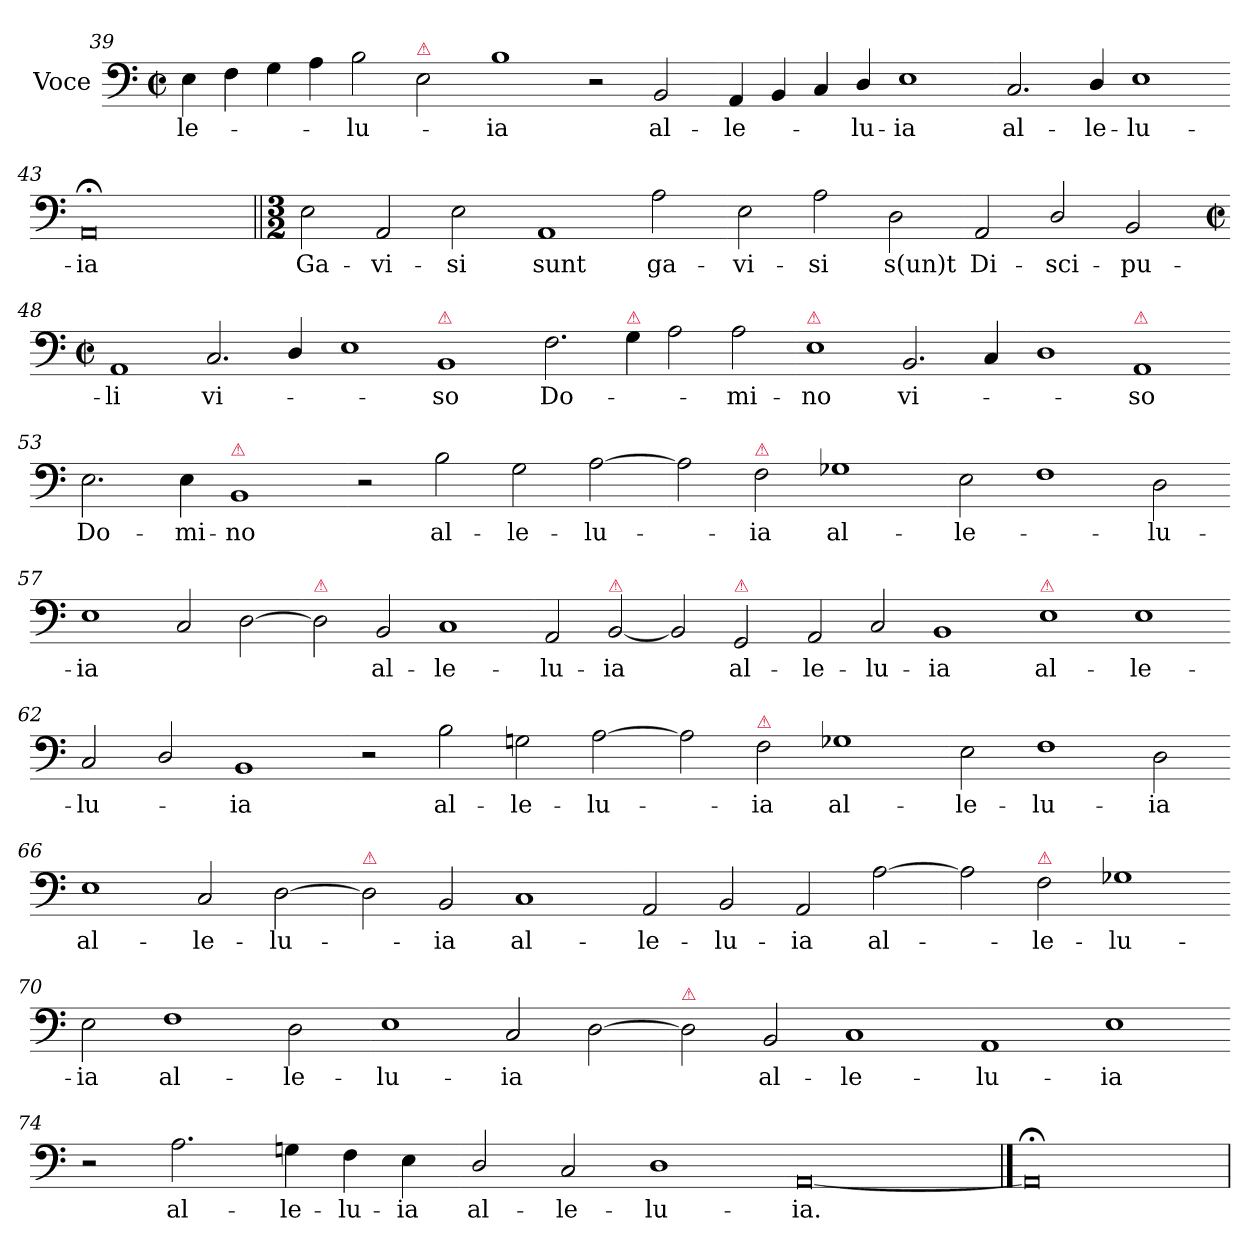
**kern	**text
*part1	*part1
*staff1	*staff1
*I"Voce	*
*I'V	*
*clefF4	*
*k[]	*
*M2/1	*
*met(c|)	*
=39	=39
4E\	-le-
4F\	.
4G\	.
4A\	.
2B\	-lu-
!LO:TX:a:color=crimson:t=⚠	!
2E\	.
=40-	=40-
1B\	-ia
2r	.
!	!LO:LY:i
2BB/	al-
=41-	=41-
!	!LO:LY:i
4AA/	-le-
4BB/	.
4C/	.
!	!LO:LY:i
4D/	lu-
!	!LO:LY:i
1E\	-ia
=42-	=42-
!	!LO:LY:i
2.C/	al-
!	!LO:LY:i
4D/	-le-
!	!LO:LY:i
1E\	-lu-
=43-	=43-
!	!LO:LY:i
0AA;</	-ia
=44||	=44||
*M3/2	*
2E\	Ga-
2AA/	-vi-
2E\	-si
=45-	=45-
1AA/	sunt
2A\	ga-
=46-	=46-
2E\	-vi-
2A\	-si
2D\	s(un)t
=47-	=47-
2AA/	Di-
2D/	-sci-
2BB/	-pu-
=48-	=48-
*M2/1	*
*met(c|)	*
1AA/	-li
2.C/	vi-
4D/	.
=49-	=49-
1E\	.
!LO:TX:a:color=crimson:t=⚠	!
1BB/	-so
=50-	=50-
2.F\	Do-
!LO:TX:a:color=crimson:t=⚠	!
4G\	.
2A\	.
2A\	-mi-
=51-	=51-
!LO:TX:a:color=crimson:t=⚠	!
1E\	-no
2.BB/	vi-
4C/	.
=52-	=52-
1D\	.
!LO:TX:a:color=crimson:t=⚠	!
1AA/	-so
=53-	=53-
2.E\	Do-
4E\	-mi-
!LO:TX:a:color=crimson:t=⚠	!
1BB/	-no
=54-	=54-
2r	.
2B\	al-
2G\	-le-
[2A\	-lu-
=55-	=55-
2A\]	.
!LO:TX:a:color=crimson:t=⚠	!
2F\	-ia
1G-X\	al-
=56-	=56-
2E\	-le-
1F\	.
2D\	-lu-
=57-	=57-
1E\	-ia
2C/	.
[2D\	.
=58-	=58-
!LO:TX:a:color=crimson:t=⚠	!
2D\]	.
!	!LO:LY:i
2BB/	al-
!	!LO:LY:i
1C/	-le-
=59-	=59-
!	!LO:LY:i
2AA/	-lu-
!LO:TX:a:color=crimson:t=⚠	!
!	!LO:LY:i
[2BB/	-ia
2BB/]	.
!LO:TX:a:color=crimson:t=⚠	!
!	!LO:LY:i
2GG/	al-
=60-	=60-
!	!LO:LY:i
2AA/	-le-
!	!LO:LY:i
2C/	-lu-
!	!LO:LY:i
1BB/	-ia
=61-	=61-
!LO:TX:a:color=crimson:t=⚠	!
!	!LO:LY:i
1E\	al-
!	!LO:LY:i
1E\	-le-
=62-	=62-
!	!LO:LY:i
2C/	-lu-
2D/	.
!	!LO:LY:i
1BB/	-ia
=63-	=63-
2r	.
!	!LO:LY:i
2B\	al-
!	!LO:LY:i
2Gn\	-le-
!	!LO:LY:i
[2A\	-lu-
=64-	=64-
2A\]	.
!LO:TX:a:color=crimson:t=⚠	!
!	!LO:LY:i
2F\	-ia
!	!LO:LY:i
1G-X\	al-
=65-	=65-
!	!LO:LY:i
2E\	-le-
!	!LO:LY:i
1F\	-lu-
!	!LO:LY:i
2D\	-ia
=66-	=66-
!	!LO:LY:i
1E\	al-
!	!LO:LY:i
2C/	-le-
!	!LO:LY:i
[2D\	-lu-
=67-	=67-
!LO:TX:a:color=crimson:t=⚠	!
2D\]	.
!	!LO:LY:i
2BB/	-ia
!	!LO:LY:i
1C/	al-
=68-	=68-
!	!LO:LY:i
2AA/	-le-
!	!LO:LY:i
2BB/	-lu-
!	!LO:LY:i
2AA/	-ia
!	!LO:LY:i
[2A\	al-
=69-	=69-
2A\]	.
!LO:TX:a:color=crimson:t=⚠	!
!	!LO:LY:i
2F\	-le-
!	!LO:LY:i
1G-X\	-lu-
=70-	=70-
!	!LO:LY:i
2E\	-ia
!	!LO:LY:i
1F\	al-
!	!LO:LY:i
2D\	-le-
=71-	=71-
!	!LO:LY:i
1E\	-lu-
!	!LO:LY:i
2C/	-ia
[2D\	.
=72-	=72-
!LO:TX:a:color=crimson:t=⚠	!
2D\]	.
!	!LO:LY:i
2BB/	al-
!	!LO:LY:i
1C/	-le-
=73-	=73-
!	!LO:LY:i
1AA/	-lu-
!	!LO:LY:i
1E\	-ia
=74-	=74-
2r	.
!	!LO:LY:i
2.A\	al-
!	!LO:LY:i
4Gn\	-le-
!	!LO:LY:i
4F\	-lu-
!	!LO:LY:i
4E\	-ia
=75-	=75-
2D/	al-
2C/	-le-
1D\	-lu-
=76-	=76-
[0AA/	-ia.
==77	==77
0AA;</]	.
=	=
*-	*-
